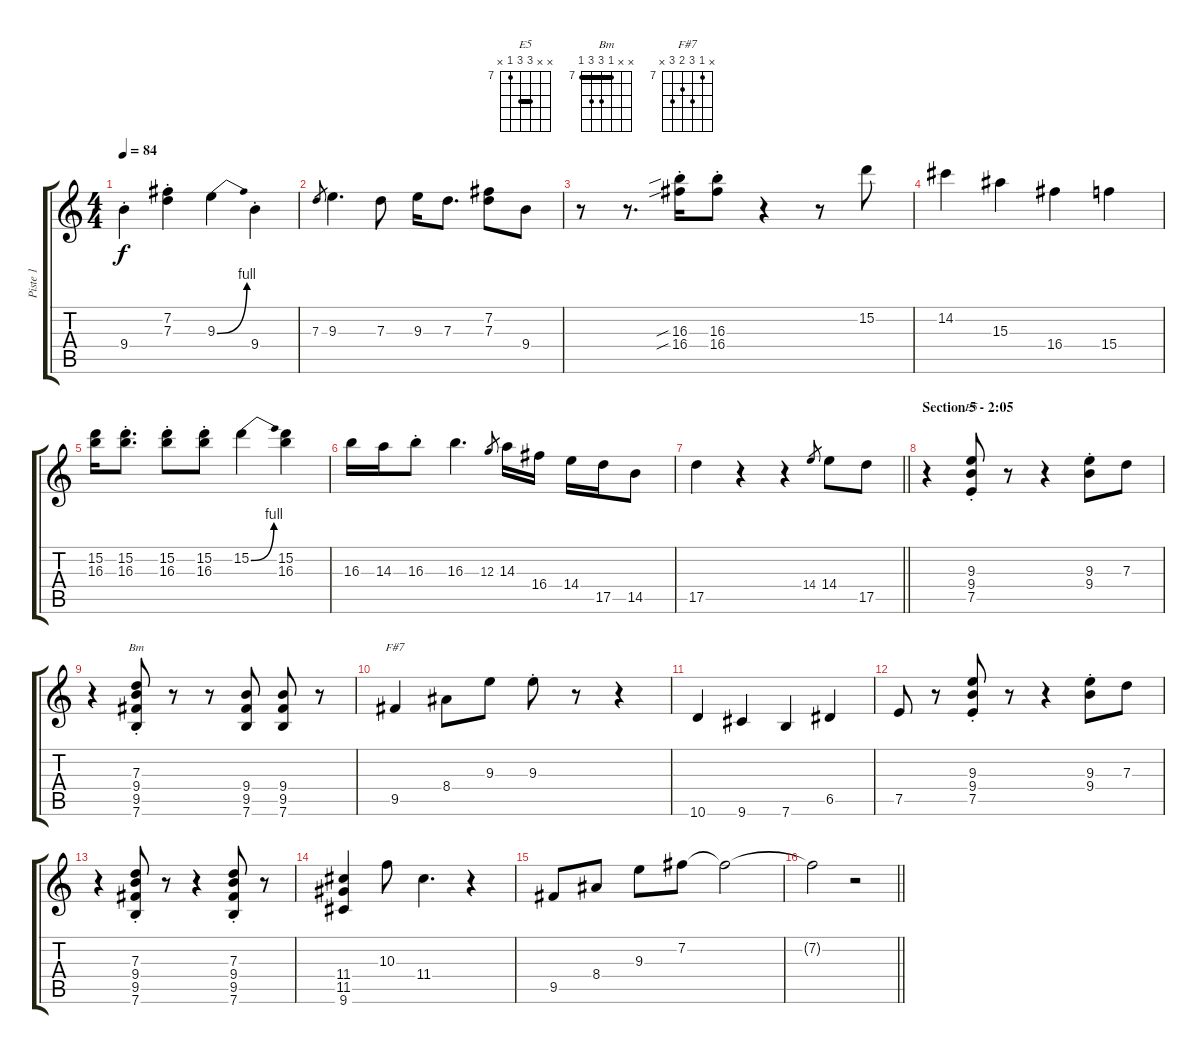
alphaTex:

\track ("Piste 1" "Piste 1") {instrument electricguitarjazz}
\staff {score tabs}
\tuning (E4 B3 G3 D3 A2 E2) {hide}
\chord ("E5" x x 9 9 7 x) {firstfret 7 barre 9}
\chord ("Bm" x x 7 9 9 7) {firstfret 7 barre 7}
\chord ("F#7" x 7 9 8 9 x) {firstfret 7}
\ts (4 4)
\tempo 84
\clef g2
\ks c
9.4{st}.4{dy f} (7.2{st} 7.3{st}).4 9.3{be (bend 0 0 60 4)}.4 9.4{st}.4 |
7.3.8{gr} 9.3.4{d} 7.3.8 9.3.16 7.3.8{d} (7.2 7.3).8 9.4.8 |
r.8 r.8{d} (16.3{sib st} 16.4{sib st}).16 (16.3{st} 16.4{st}).8 r.4 r.8 15.2.8 |
14.2.4 15.3.4 16.4.4 15.4.4 |
(15.2 16.3).16 (15.2{st} 16.3{st}).8{d} (15.2{st} 16.3{st}).8 (15.2{st} 16.3{st}).8 15.2{be (bend 0 0 60 4)}.4 (15.2 16.3).4 |
16.3.16 14.3.16 16.3{st}.8 16.3.4{d} 12.3.8{gr} 14.3.16 16.4.16 14.4.16 17.5.16 14.5.8 |
\barLineRight lightlight
17.5.4 r.4 r.4 14.4.8{gr} 14.4.8 17.5.8 |
\section ("" "Section 5 - 2:05")
r.4 (9.3{st} 9.4{st} 7.5{st}).8{ch "E5"} r.8 r.4 (9.3{st} 9.4).8 7.3.8 |
r.4 (7.3{st} 9.4 9.5 7.6).8{ch "Bm"} r.8 r.8 (9.4 9.5 7.6).8 (9.4 9.5 7.6).8 r.8 |
9.5.4{ch "F#7"} 8.4.8 9.3.8 9.3{st}.8 r.8 r.4 |
10.6.4 9.6.4 7.6.4 6.5.4 |
7.5.8 r.8 (9.3{st} 9.4{st} 7.5{st}).8 r.8 r.4 (9.3{st} 9.4).8 7.3.8 |
r.4 (7.3{st} 9.4 9.5 7.6).8 r.8 r.4 (7.3{st} 9.4 9.5 7.6).8 r.8 |
(11.4 11.5 9.6).4 10.3.8 11.4.4{d} r.4 |
9.5.8 8.4.8 9.3.8 7.2.8 7.2{t}.2 |
\barLineRight lightlight
7.2{t}.2 r.2
